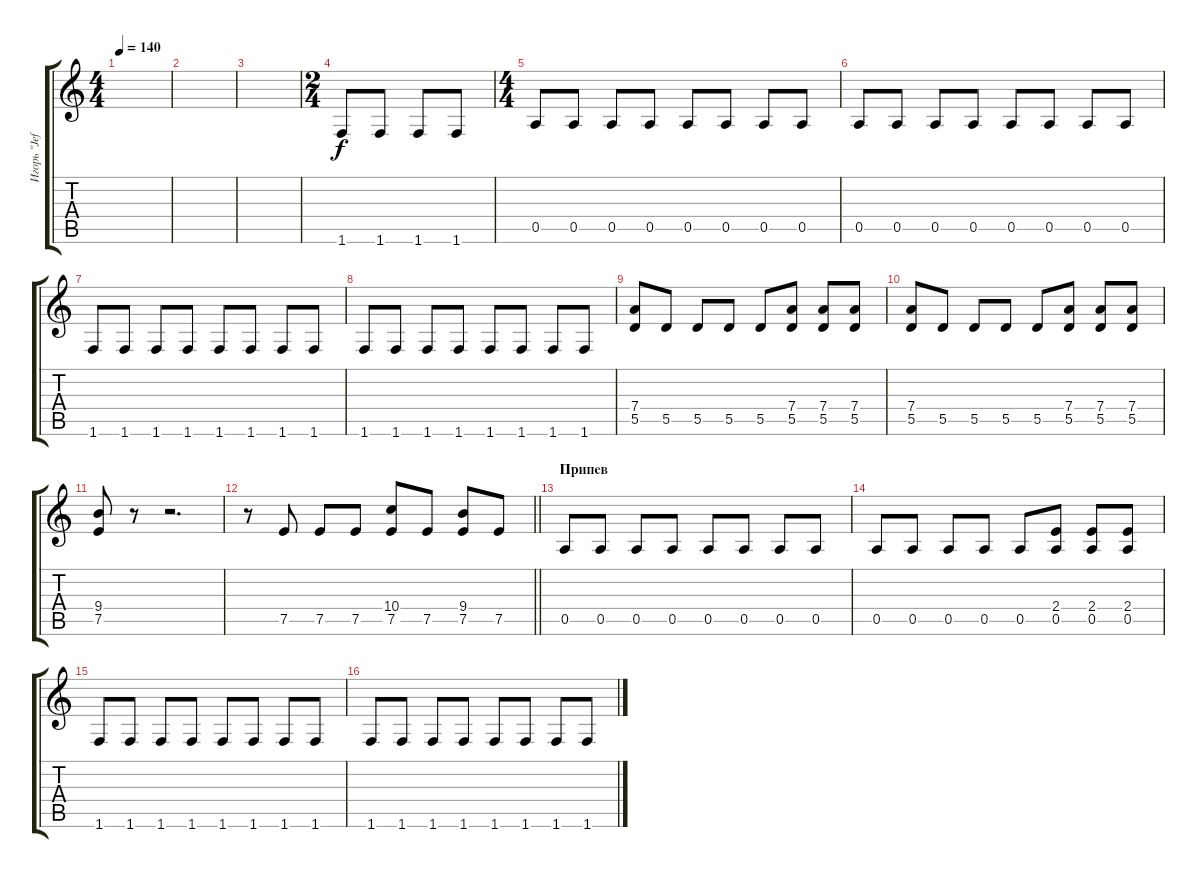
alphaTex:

\track ("Игорь \"Jeff\" Поляков" "Игорь \"Jef") {instrument overdrivenguitar}
\staff {score tabs}
\tuning (E4 B3 G3 D3 A2 E2) {hide}
\ts (4 4)
\tempo 140
\clef g2
\ks c
|
|
|
\ts (2 4)
1.6.8 1.6.8 1.6.8 1.6.8 |
\ts (4 4)
0.5.8 0.5.8 0.5.8 0.5.8 0.5.8 0.5.8 0.5.8 0.5.8 |
0.5.8 0.5.8 0.5.8 0.5.8 0.5.8 0.5.8 0.5.8 0.5.8 |
1.6.8 1.6.8 1.6.8 1.6.8 1.6.8 1.6.8 1.6.8 1.6.8 |
1.6.8 1.6.8 1.6.8 1.6.8 1.6.8 1.6.8 1.6.8 1.6.8 |
(7.4 5.5).8 5.5.8 5.5.8 5.5.8 5.5.8 (7.4 5.5).8 (7.4 5.5).8 (7.4 5.5).8 |
(7.4 5.5).8 5.5.8 5.5.8 5.5.8 5.5.8 (7.4 5.5).8 (7.4 5.5).8 (7.4 5.5).8 |
(9.4 7.5).8 r.8 r.2{d} |
\barLineRight lightlight
r.8 7.5.8 7.5.8 7.5.8 (10.4 7.5).8 7.5.8 (9.4 7.5).8 7.5.8 |
\section ("" "Припев")
0.5.8 0.5.8 0.5.8 0.5.8 0.5.8 0.5.8 0.5.8 0.5.8 |
0.5.8 0.5.8 0.5.8 0.5.8 0.5.8 (2.4 0.5).8 (2.4 0.5).8 (2.4 0.5).8 |
1.6.8 1.6.8 1.6.8 1.6.8 1.6.8 1.6.8 1.6.8 1.6.8 |
1.6.8 1.6.8 1.6.8 1.6.8 1.6.8 1.6.8 1.6.8 1.6.8
